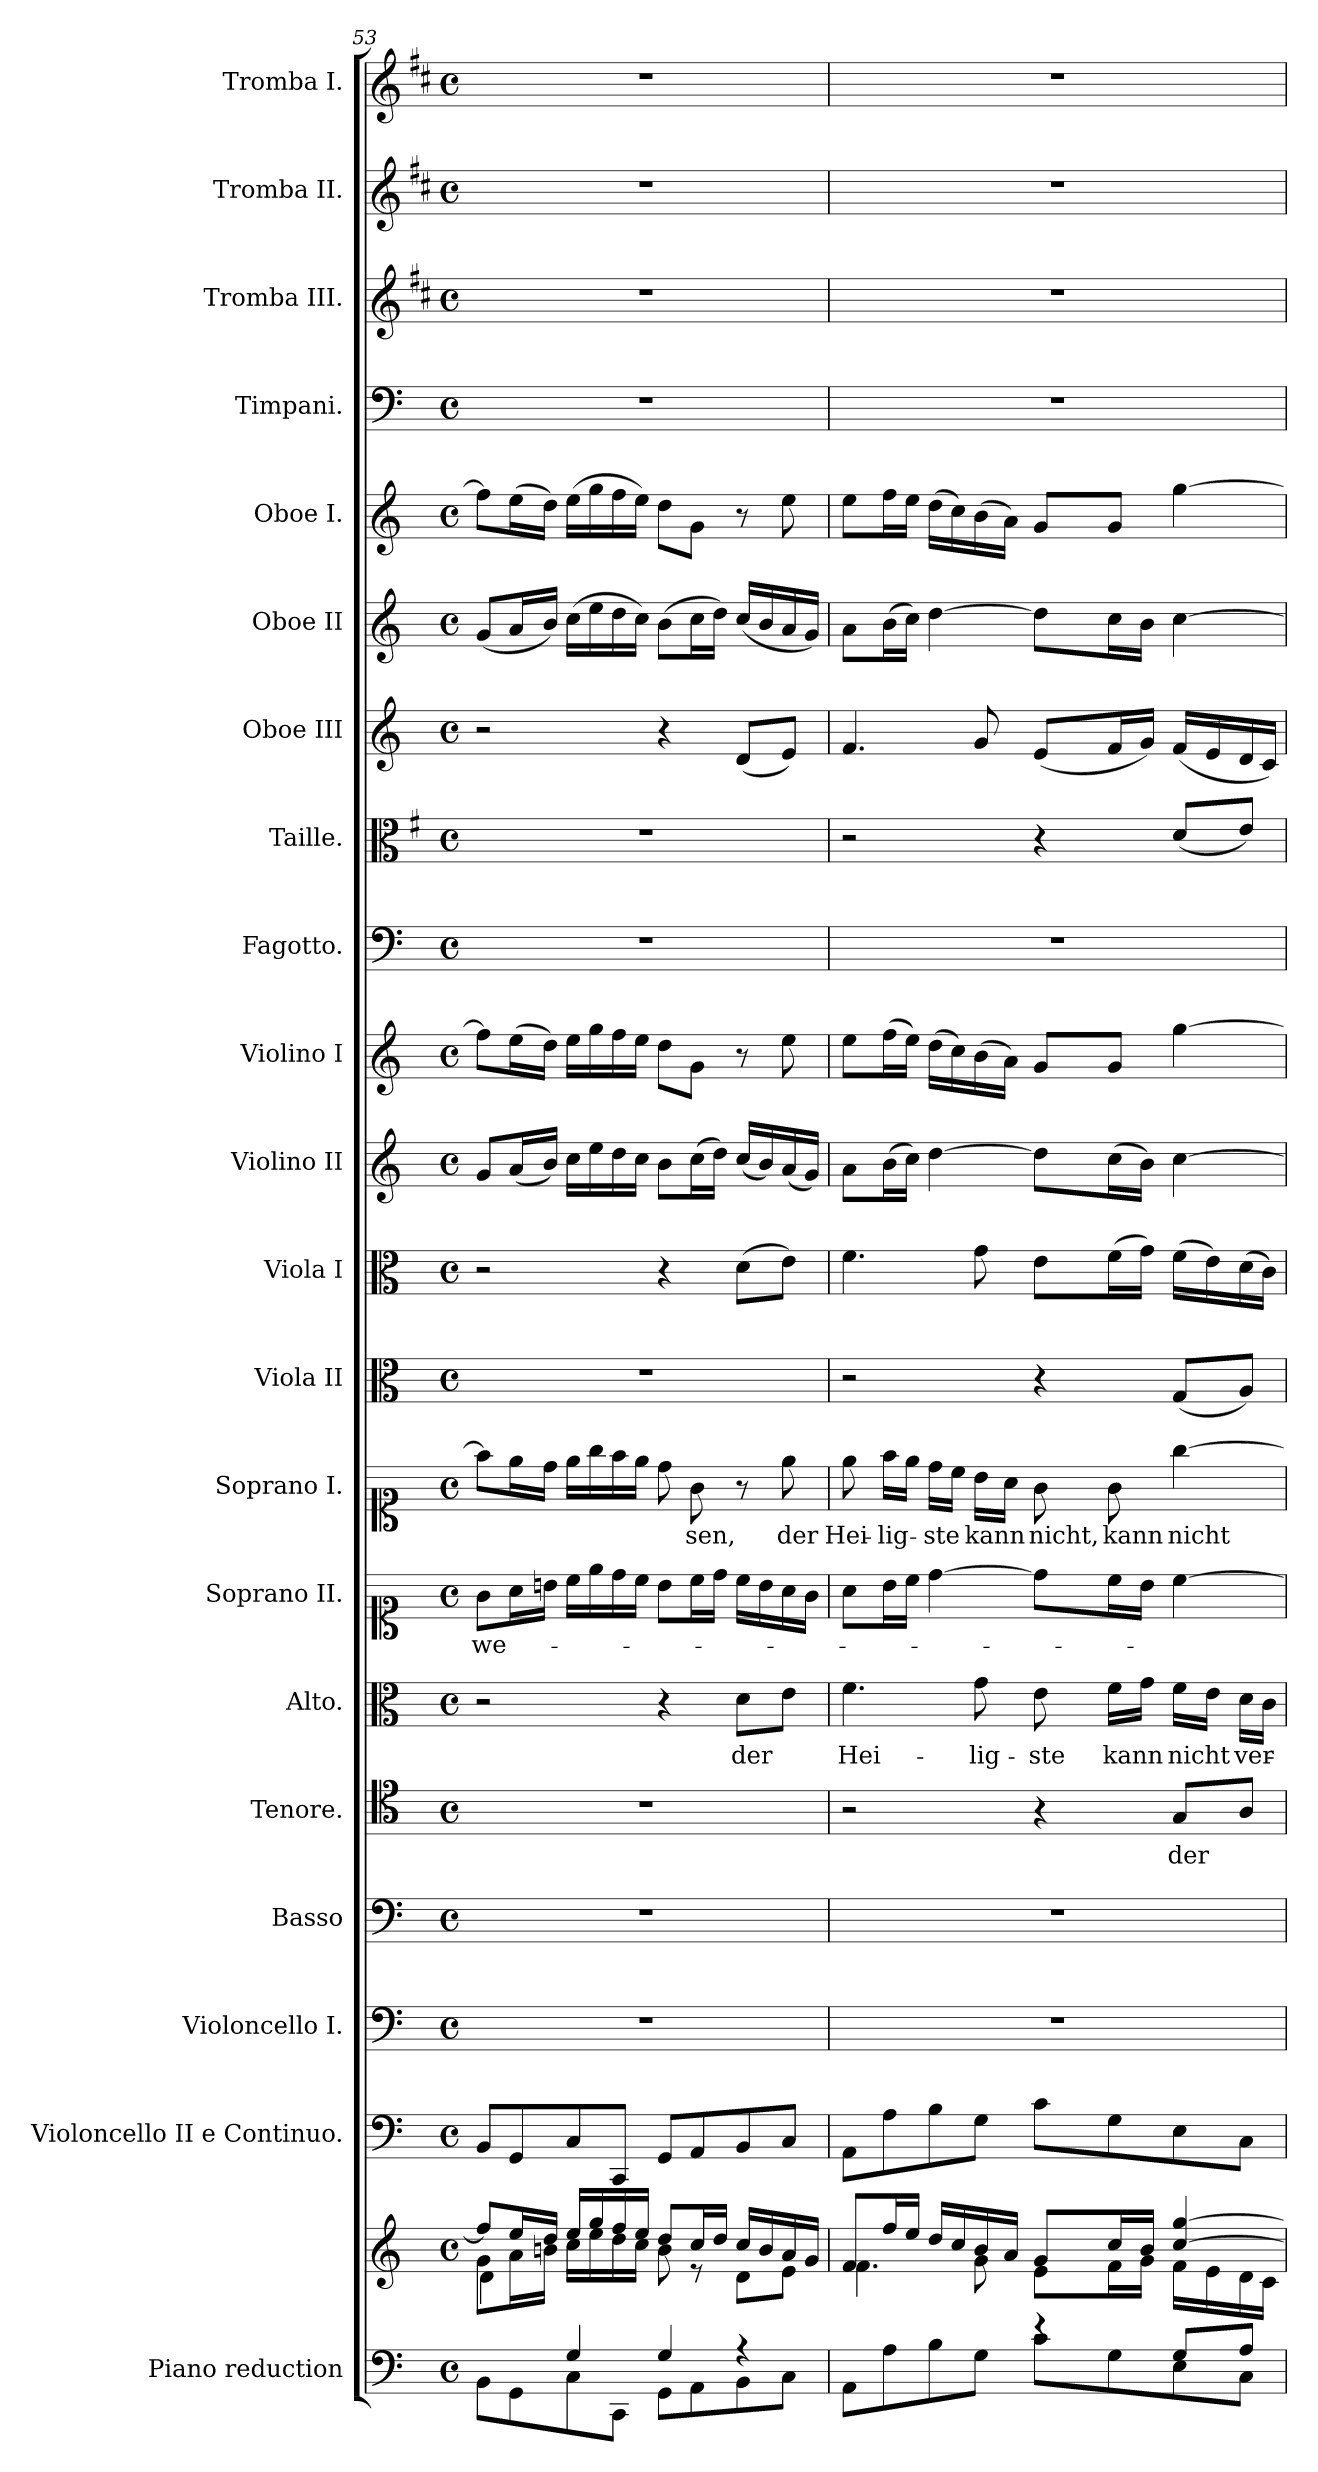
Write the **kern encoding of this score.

**kern	**kern	**kern	**kern	**kern	**kern	**text	**kern	**text	**kern	**text	**kern	**text	**kern	**kern	**kern	**kern	**kern	**kern	**kern	**kern	**kern	**kern	**kern	**kern	**kern
*part21	*part21	*part20	*part19	*part18	*part17	*part17	*part16	*part16	*part15	*part15	*part14	*part14	*part13	*part12	*part11	*part10	*part9	*part8	*part7	*part6	*part5	*part4	*part3	*part2	*part1
*staff22	*staff21	*staff20	*staff19	*staff18	*staff17	*staff17	*staff16	*staff16	*staff15	*staff15	*staff14	*staff14	*staff13	*staff12	*staff11	*staff10	*staff9	*staff8	*staff7	*staff6	*staff5	*staff4	*staff3	*staff2	*staff1
*I"Piano reduction	*	*I"Violoncello II e Continuo.	*I"Violoncello I.	*I"Basso	*I"Tenore.	*	*I"Alto.	*	*I"Soprano II.	*	*I"Soprano I.	*	*I"Viola II	*I"Viola I	*I"Violino II	*I"Violino I	*I"Fagotto.	*I"Taille.	*I"Oboe III	*I"Oboe II	*I"Oboe I.	*I"Timpani.	*I"Tromba III.	*I"Tromba II.	*I"Tromba I.
*I'Pno	*	*I'Vc	*I'Vc	*	*	*	*	*	*	*	*	*	*	*I'Vla	*	*I'Vln	*	*	*I'Ob	*I'Ob	*I'Ob	*I'Timp	*	*	*
*clefF4	*clefG2	*clefF4	*clefF4	*clefF4	*clefC4	*	*clefC3	*	*clefC1	*	*clefC1	*	*clefC3	*clefC3	*clefG2	*clefG2	*clefF4	*clefC3	*clefG2	*clefG2	*clefG2	*clefF4	*clefG2	*clefG2	*clefG2
*	*	*	*ITrd-7c-12	*	*	*	*	*	*	*	*	*	*	*	*	*	*	*ITrd4c7	*	*	*	*	*ITrd1c2	*ITrd1c2	*ITrd1c2
*k[]	*k[]	*k[]	*k[]	*k[]	*k[]	*	*k[]	*	*k[]	*	*k[]	*	*k[]	*k[]	*k[]	*k[]	*k[]	*k[]	*k[]	*k[]	*k[]	*k[]	*k[]	*k[]	*k[]
*M4/4	*M4/4	*M4/4	*M4/4	*M4/4	*M4/4	*	*M4/4	*	*M4/4	*	*M4/4	*	*M4/4	*M4/4	*M4/4	*M4/4	*M4/4	*M4/4	*M4/4	*M4/4	*M4/4	*M4/4	*M4/4	*M4/4	*M4/4
*met(c)	*met(c)	*met(c)	*met(c)	*met(c)	*met(c)	*	*met(c)	*	*met(c)	*	*met(c)	*	*met(c)	*met(c)	*met(c)	*met(c)	*met(c)	*met(c)	*met(c)	*met(c)	*met(c)	*met(c)	*met(c)	*met(c)	*met(c)
=53	=53	=53	=53	=53	=53	=53	=53	=53	=53	=53	=53	=53	=53	=53	=53	=53	=53	=53	=53	=53	=53	=53	=53	=53	=53
*^	*^	*	*	*	*	*	*	*	*	*	*	*	*	*	*	*	*	*	*	*	*	*	*	*	*
*	*	*	*^	*	*	*	*	*	*	*	*	*	*	*	*	*	*	*	*	*	*	*	*	*	*	*	*
!	!	!	!	!	!	!	!	!	!	!	!	!	!LO:LY:b	!	!	!	!	!	!	!	!	!	!	!	!	!	!	!
4ryy	8BB\L	8ff/L]	8g\L	4d\	8BB/L	1r	1r	1r	.	2r	.	8g\L	we-	8ff\L]	.	1r	2r	8g/L	8ff\L]	1r	1r	2r	(<8g/L	8ff\L]	1r	1r	1r	1r
.	8GG\	16ee/L	16a\L	.	8GG/	.	.	.	.	.	.	16a\L	.	16ee\L	.	.	.	(<16a/L	(>16ee\L	.	.	.	16a/L	(>16ee\L	.	.	.	.
.	.	16dd/JJ	16bn\JJ	.	.	.	.	.	.	.	.	16bn\JJ	.	16dd\JJ	.	.	.	16b/JJ)	16dd\JJ)	.	.	.	16b/JJ)	16dd\JJ)	.	.	.	.
4G/	8C\	16ee/LL	16cc\LL	2.ryy	8C/	.	.	.	.	.	.	16cc\LL	.	16ee\LL	.	.	.	16cc\LL	16ee\LL	.	.	.	(>16cc\LL	(>16ee\LL	.	.	.	.
.	.	16gg/	16ee\	.	.	.	.	.	.	.	.	16ee\	.	16gg\	.	.	.	16ee\	16gg\	.	.	.	16ee\	16gg\	.	.	.	.
.	8CC\J	16ff/	16dd\	.	8CC/J	.	.	.	.	.	.	16dd\	.	16ff\	.	.	.	16dd\	16ff\	.	.	.	16dd\	16ff\	.	.	.	.
.	.	16ee/JJ	16cc\JJ	.	.	.	.	.	.	.	.	16cc\JJ	.	16ee\JJ	.	.	.	16cc\JJ	16ee\JJ	.	.	.	16cc\JJ)	16ee\JJ)	.	.	.	.
4G/	8GG\L	8dd/L	8b\	.	8GG/L	.	.	.	.	4r	.	8b\L	.	8dd\	.	.	4r	8b\L	8dd\L	.	.	4r	(>8b\L	8dd\L	.	.	.	.
!	!	!	!	!	!	!	!	!	!	!	!	!	!	!	!LO:LY:b	!	!	!	!	!	!	!	!	!	!	!	!	!
.	8AA\	16cc/L	8r	.	8AA/	.	.	.	.	.	.	16cc\L	.	8g\	sen,	.	.	(>16cc\L	8g\J	.	.	.	16cc\L	8g\J	.	.	.	.
.	.	16dd/JJ	.	.	.	.	.	.	.	.	.	16dd\JJ	.	.	.	.	.	16dd\JJ)	.	.	.	.	16dd\JJ)	.	.	.	.	.
!	!	!	!	!	!	!	!	!	!	!	!LO:LY:b	!	!	!	!	!	!	!	!	!	!	!	!	!	!	!	!	!
4r	8BB\	16cc/LL	8d\L	.	8BB/	.	.	.	.	8d\L	der	16cc\LL	.	8r	.	.	(>8d\L	(<16cc/LL	8r	.	.	(<8d/L	(<16cc/LL	8r	.	.	.	.
.	.	16b/	.	.	.	.	.	.	.	.	.	16b\	.	.	.	.	.	16b/)	.	.	.	.	16b/	.	.	.	.	.
!	!	!	!	!	!	!	!	!	!	!	!	!	!	!	!LO:LY:b	!	!	!	!	!	!	!	!	!	!	!	!	!
.	8C\J	16a/	8e\J	.	8C/J	.	.	.	.	8e\J	.	16a\	.	8ee\	der	.	8e\J)	(<16a/	8ee\	.	.	8e/J)	16a/	8ee\	.	.	.	.
.	.	16g/JJ	.	.	.	.	.	.	.	.	.	16g\JJ	.	.	.	.	.	16g/JJ)	.	.	.	.	16g/JJ)	.	.	.	.	.
*	*	*	*v	*v	*	*	*	*	*	*	*	*	*	*	*	*	*	*	*	*	*	*	*	*	*	*	*	*
=54	=54	=54	=54	=54	=54	=54	=54	=54	=54	=54	=54	=54	=54	=54	=54	=54	=54	=54	=54	=54	=54	=54	=54	=54	=54	=54	=54
!	!	!	!	!	!	!	!	!	!	!LO:LY:b	!	!	!	!LO:LY:b	!	!	!	!	!	!	!	!	!	!	!	!	!
2ryy	8AA\L	8f/L	4.f\	8AA\L	1r	1r	2r	.	4.f\	Hei-	8a\L	.	8ee\	Hei-	2r	4.f\	8a\L	8ee\L	1r	2r	4.f/	8a\L	8ee\L	1r	1r	1r	1r
!	!	!	!	!	!	!	!	!	!	!	!	!	!	!LO:LY:b	!	!	!	!	!	!	!	!	!	!	!	!	!
.	8A\	16ff/L	.	8A\	.	.	.	.	.	.	16b\L	.	16ff\LL	-lig-	.	.	(>16b\L	(>16ff\L	.	.	.	(>16b\L	16ff\L	.	.	.	.
.	.	16ee/JJ	.	.	.	.	.	.	.	.	16cc\JJ	.	16ee\JJ	.	.	.	16cc\JJ)	16ee\JJ)	.	.	.	16cc\JJ)	16ee\JJ	.	.	.	.
!	!	!	!	!	!	!	!	!	!	!	!	!	!	!LO:LY:b	!	!	!	!	!	!	!	!	!	!	!	!	!
.	8B\	16dd/LL	.	8B\	.	.	.	.	.	.	[4dd\	.	16dd\LL	-ste	.	.	[4dd\	(>16dd\LL	.	.	.	[4dd\	(>16dd\LL	.	.	.	.
.	.	16cc/	.	.	.	.	.	.	.	.	.	.	16cc\JJ	.	.	.	.	16cc\)	.	.	.	.	16cc\)	.	.	.	.
!	!	!	!	!	!	!	!	!	!	!LO:LY:b	!	!	!	!LO:LY:b	!	!	!	!	!	!	!	!	!	!	!	!	!
.	8G\J	16b/	8g\	8G\J	.	.	.	.	8g\	-lig-	.	.	16b\LL	kann	.	8g\	.	(>16b\	.	.	8g/	.	(>16b\	.	.	.	.
.	.	16a/JJ	.	.	.	.	.	.	.	.	.	.	16a\JJ	.	.	.	.	16a\JJ)	.	.	.	.	16a\JJ)	.	.	.	.
!	!	!	!	!	!	!	!	!	!	!LO:LY:b	!	!	!	!LO:LY:b	!	!	!	!	!	!	!	!	!	!	!	!	!
4re	8c\L	8g/L	8e\L	8c\L	.	.	4r	.	8e\	-ste	8dd\L]	.	8g\	nicht,	4r	8e\L	8dd\L]	8g/L	.	4r	(<8e/L	8dd\L]	8g/L	.	.	.	.
!	!	!	!	!	!	!	!	!	!	!LO:LY:b	!	!	!	!LO:LY:b	!	!	!	!	!	!	!	!	!	!	!	!	!
.	8G\	16cc/L	16f\L	8G\	.	.	.	.	16f\LL	kann	16cc\L	.	8g\	kann	.	(>16f\L	(>16cc\L	8g/J	.	.	16f/L	16cc\L	8g/J	.	.	.	.
.	.	16b/JJ	16g\JJ	.	.	.	.	.	16g\JJ	.	16b\JJ	.	.	.	.	16g\JJ)	16b\JJ)	.	.	.	16g/JJ)	16b\JJ	.	.	.	.	.
!	!	!	!	!	!	!	!	!LO:LY:b	!	!LO:LY:b	!	!	!	!LO:LY:b	!	!	!	!	!	!	!	!	!	!	!	!	!
8G/L	8E\	[4cc/ [4gg/	16f\LL	8E\	.	.	8G/L	der	16f\LL	nicht	[4cc\	.	[4gg\	nicht	(<8G/L	(>16f\LL	[4cc\	[4gg\	.	(<8G/L	(<16f/LL	[4cc\	[4gg\	.	.	.	.
.	.	.	16e\	.	.	.	.	.	16e\JJ	.	.	.	.	.	.	16e\)	.	.	.	.	16e/	.	.	.	.	.	.
!	!	!	!	!	!	!	!	!	!	!LO:LY:b	!	!	!	!	!	!	!	!	!	!	!	!	!	!	!	!	!
8A/J	8C\J	.	16d\	8C\J	.	.	8A/J	.	16d\LL	ver-	.	.	.	.	8A/J)	(>16d\	.	.	.	8A/J)	16d/	.	.	.	.	.	.
.	.	.	16c\JJ	.	.	.	.	.	16c\JJ	.	.	.	.	.	.	16c\JJ)	.	.	.	.	16c/JJ)	.	.	.	.	.	.
*v	*v	*	*	*	*	*	*	*	*	*	*	*	*	*	*	*	*	*	*	*	*	*	*	*	*	*	*
*	*v	*v	*	*	*	*	*	*	*	*	*	*	*	*	*	*	*	*	*	*	*	*	*	*	*	*
=	=	=	=	=	=	=	=	=	=	=	=	=	=	=	=	=	=	=	=	=	=	=	=	=	=
*-	*-	*-	*-	*-	*-	*-	*-	*-	*-	*-	*-	*-	*-	*-	*-	*-	*-	*-	*-	*-	*-	*-	*-	*-	*-
